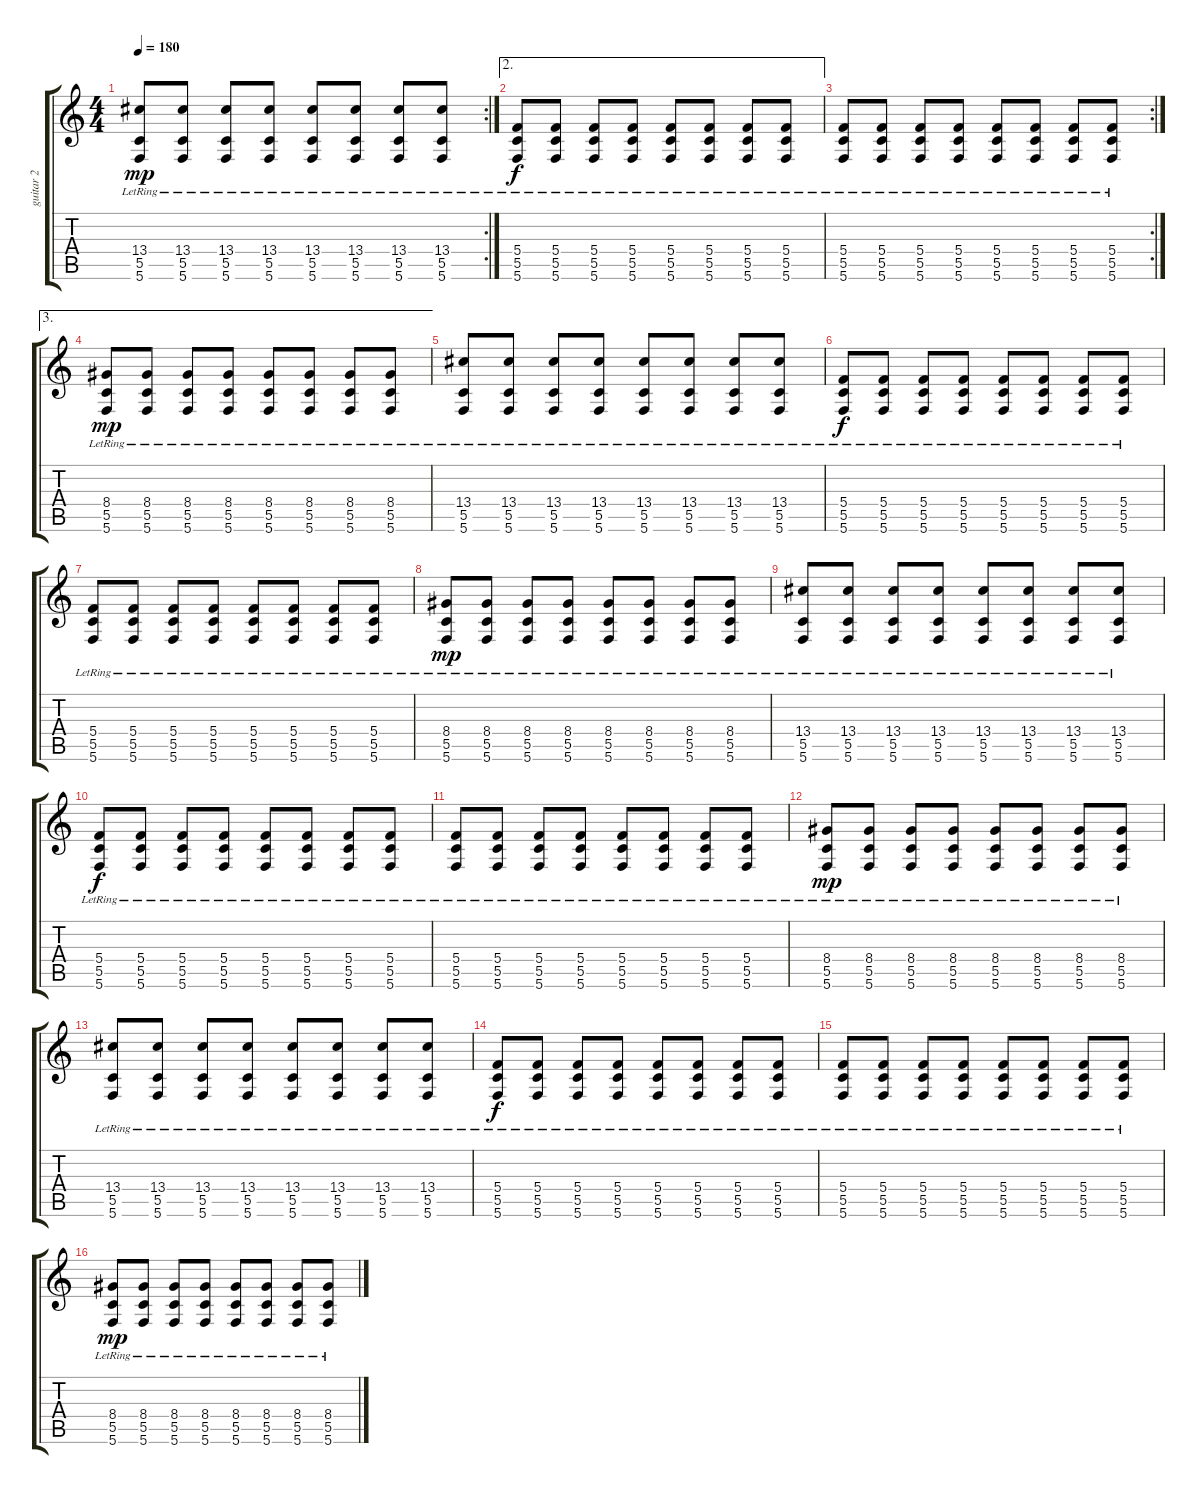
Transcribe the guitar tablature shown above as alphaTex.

\track ("guitar 2" "guitar 2") {instrument distortionguitar}
\staff {score tabs}
\tuning (D4 A3 F3 C3 G2 C2) {hide}
\rc 2
\ts (4 4)
\tempo 180
\clef g2
\ks c
(13.4{lr} 5.5{lr} 5.6{lr}).8{dy mp} (13.4{lr} 5.5{lr} 5.6{lr}).8 (13.4{lr} 5.5{lr} 5.6{lr}).8 (13.4{lr} 5.5{lr} 5.6{lr}).8 (13.4{lr} 5.5{lr} 5.6{lr}).8 (13.4{lr} 5.5{lr} 5.6{lr}).8 (13.4{lr} 5.5{lr} 5.6{lr}).8 (13.4{lr} 5.5{lr} 5.6{lr}).8 |
\ae 2
(5.4{lr} 5.5{lr} 5.6{lr}).8{dy f} (5.4{lr} 5.5{lr} 5.6{lr}).8 (5.4{lr} 5.5{lr} 5.6{lr}).8 (5.4{lr} 5.5{lr} 5.6{lr}).8 (5.4{lr} 5.5{lr} 5.6{lr}).8 (5.4{lr} 5.5{lr} 5.6{lr}).8 (5.4{lr} 5.5{lr} 5.6{lr}).8 (5.4{lr} 5.5{lr} 5.6{lr}).8 |
\rc 2
(5.4{lr} 5.5{lr} 5.6{lr}).8 (5.4{lr} 5.5{lr} 5.6{lr}).8 (5.4{lr} 5.5{lr} 5.6{lr}).8 (5.4{lr} 5.5{lr} 5.6{lr}).8 (5.4{lr} 5.5{lr} 5.6{lr}).8 (5.4{lr} 5.5{lr} 5.6{lr}).8 (5.4{lr} 5.5{lr} 5.6{lr}).8 (5.4{lr} 5.5{lr} 5.6{lr}).8 |
\ae 3
(8.4{lr} 5.5{lr} 5.6{lr}).8{dy mp} (8.4{lr} 5.5{lr} 5.6{lr}).8 (8.4{lr} 5.5{lr} 5.6{lr}).8 (8.4{lr} 5.5{lr} 5.6{lr}).8 (8.4{lr} 5.5{lr} 5.6{lr}).8 (8.4{lr} 5.5{lr} 5.6{lr}).8 (8.4{lr} 5.5{lr} 5.6{lr}).8 (8.4{lr} 5.5{lr} 5.6{lr}).8 |
(13.4{lr} 5.5{lr} 5.6{lr}).8 (13.4{lr} 5.5{lr} 5.6{lr}).8 (13.4{lr} 5.5{lr} 5.6{lr}).8 (13.4{lr} 5.5{lr} 5.6{lr}).8 (13.4{lr} 5.5{lr} 5.6{lr}).8 (13.4{lr} 5.5{lr} 5.6{lr}).8 (13.4{lr} 5.5{lr} 5.6{lr}).8 (13.4{lr} 5.5{lr} 5.6{lr}).8 |
(5.4{lr} 5.5{lr} 5.6{lr}).8{dy f} (5.4{lr} 5.5{lr} 5.6{lr}).8 (5.4{lr} 5.5{lr} 5.6{lr}).8 (5.4{lr} 5.5{lr} 5.6{lr}).8 (5.4{lr} 5.5{lr} 5.6{lr}).8 (5.4{lr} 5.5{lr} 5.6{lr}).8 (5.4{lr} 5.5{lr} 5.6{lr}).8 (5.4{lr} 5.5{lr} 5.6{lr}).8 |
(5.4{lr} 5.5{lr} 5.6{lr}).8 (5.4{lr} 5.5{lr} 5.6{lr}).8 (5.4{lr} 5.5{lr} 5.6{lr}).8 (5.4{lr} 5.5{lr} 5.6{lr}).8 (5.4{lr} 5.5{lr} 5.6{lr}).8 (5.4{lr} 5.5{lr} 5.6{lr}).8 (5.4{lr} 5.5{lr} 5.6{lr}).8 (5.4{lr} 5.5{lr} 5.6{lr}).8 |
(8.4{lr} 5.5{lr} 5.6{lr}).8{dy mp} (8.4{lr} 5.5{lr} 5.6{lr}).8 (8.4{lr} 5.5{lr} 5.6{lr}).8 (8.4{lr} 5.5{lr} 5.6{lr}).8 (8.4{lr} 5.5{lr} 5.6{lr}).8 (8.4{lr} 5.5{lr} 5.6{lr}).8 (8.4{lr} 5.5{lr} 5.6{lr}).8 (8.4{lr} 5.5{lr} 5.6{lr}).8 |
(13.4{lr} 5.5{lr} 5.6{lr}).8 (13.4{lr} 5.5{lr} 5.6{lr}).8 (13.4{lr} 5.5{lr} 5.6{lr}).8 (13.4{lr} 5.5{lr} 5.6{lr}).8 (13.4{lr} 5.5{lr} 5.6{lr}).8 (13.4{lr} 5.5{lr} 5.6{lr}).8 (13.4{lr} 5.5{lr} 5.6{lr}).8 (13.4{lr} 5.5{lr} 5.6{lr}).8 |
(5.4{lr} 5.5{lr} 5.6{lr}).8{dy f} (5.4{lr} 5.5{lr} 5.6{lr}).8 (5.4{lr} 5.5{lr} 5.6{lr}).8 (5.4{lr} 5.5{lr} 5.6{lr}).8 (5.4{lr} 5.5{lr} 5.6{lr}).8 (5.4{lr} 5.5{lr} 5.6{lr}).8 (5.4{lr} 5.5{lr} 5.6{lr}).8 (5.4{lr} 5.5{lr} 5.6{lr}).8 |
(5.4{lr} 5.5{lr} 5.6{lr}).8 (5.4{lr} 5.5{lr} 5.6{lr}).8 (5.4{lr} 5.5{lr} 5.6{lr}).8 (5.4{lr} 5.5{lr} 5.6{lr}).8 (5.4{lr} 5.5{lr} 5.6{lr}).8 (5.4{lr} 5.5{lr} 5.6{lr}).8 (5.4{lr} 5.5{lr} 5.6{lr}).8 (5.4{lr} 5.5{lr} 5.6{lr}).8 |
(8.4{lr} 5.5{lr} 5.6{lr}).8{dy mp} (8.4{lr} 5.5{lr} 5.6{lr}).8 (8.4{lr} 5.5{lr} 5.6{lr}).8 (8.4{lr} 5.5{lr} 5.6{lr}).8 (8.4{lr} 5.5{lr} 5.6{lr}).8 (8.4{lr} 5.5{lr} 5.6{lr}).8 (8.4{lr} 5.5{lr} 5.6{lr}).8 (8.4{lr} 5.5{lr} 5.6{lr}).8 |
(13.4{lr} 5.5{lr} 5.6{lr}).8 (13.4{lr} 5.5{lr} 5.6{lr}).8 (13.4{lr} 5.5{lr} 5.6{lr}).8 (13.4{lr} 5.5{lr} 5.6{lr}).8 (13.4{lr} 5.5{lr} 5.6{lr}).8 (13.4{lr} 5.5{lr} 5.6{lr}).8 (13.4{lr} 5.5{lr} 5.6{lr}).8 (13.4{lr} 5.5{lr} 5.6{lr}).8 |
(5.4{lr} 5.5{lr} 5.6{lr}).8{dy f} (5.4{lr} 5.5{lr} 5.6{lr}).8 (5.4{lr} 5.5{lr} 5.6{lr}).8 (5.4{lr} 5.5{lr} 5.6{lr}).8 (5.4{lr} 5.5{lr} 5.6{lr}).8 (5.4{lr} 5.5{lr} 5.6{lr}).8 (5.4{lr} 5.5{lr} 5.6{lr}).8 (5.4{lr} 5.5{lr} 5.6{lr}).8 |
(5.4{lr} 5.5{lr} 5.6{lr}).8 (5.4{lr} 5.5{lr} 5.6{lr}).8 (5.4{lr} 5.5{lr} 5.6{lr}).8 (5.4{lr} 5.5{lr} 5.6{lr}).8 (5.4{lr} 5.5{lr} 5.6{lr}).8 (5.4{lr} 5.5{lr} 5.6{lr}).8 (5.4{lr} 5.5{lr} 5.6{lr}).8 (5.4{lr} 5.5{lr} 5.6{lr}).8 |
(8.4{lr} 5.5{lr} 5.6{lr}).8{dy mp} (8.4{lr} 5.5{lr} 5.6{lr}).8 (8.4{lr} 5.5{lr} 5.6{lr}).8 (8.4{lr} 5.5{lr} 5.6{lr}).8 (8.4{lr} 5.5{lr} 5.6{lr}).8 (8.4{lr} 5.5{lr} 5.6{lr}).8 (8.4{lr} 5.5{lr} 5.6{lr}).8 (8.4{lr} 5.5{lr} 5.6{lr}).8
